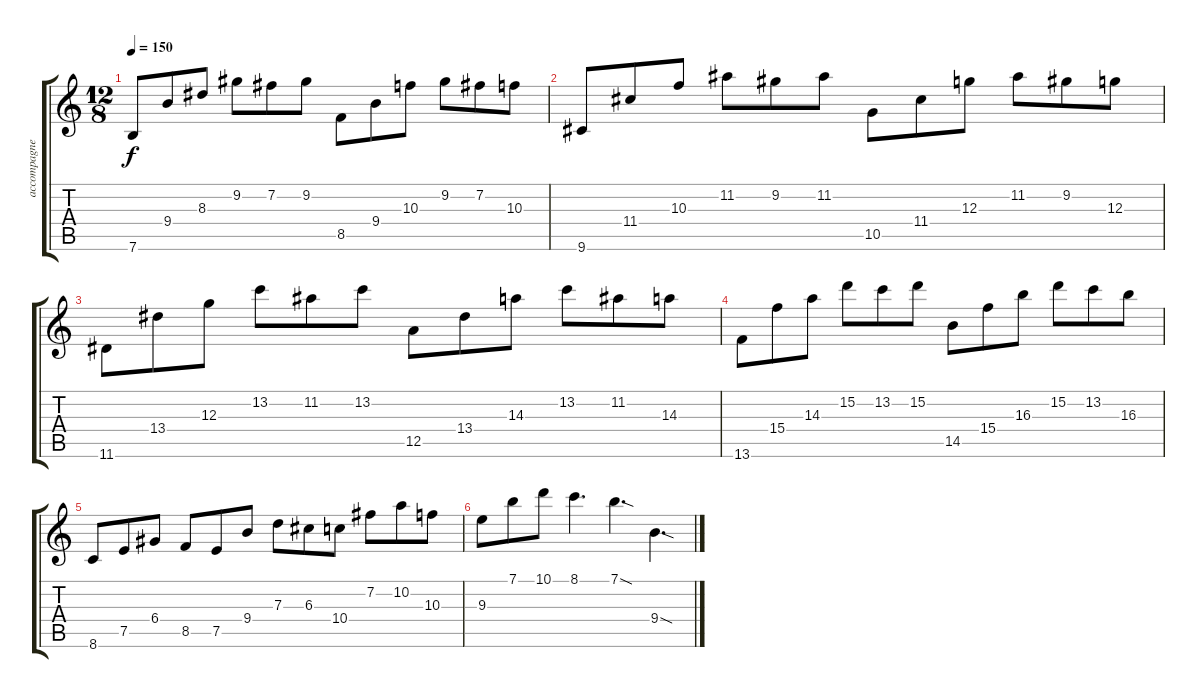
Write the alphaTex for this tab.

\track ("accompagnement" "accompagne") {instrument acousticguitarnylon}
\staff {score tabs}
\tuning (E4 B3 G3 D3 A2 E2) {hide}
\ts (12 8)
\tempo 150
\clef g2
\ks c
7.6.8{dy f} 9.4.8 8.3.8 9.2.8 7.2.8 9.2.8 8.5.8 9.4.8 10.3.8 9.2.8 7.2.8 10.3.8 |
9.6.8 11.4.8 10.3.8 11.2.8 9.2.8 11.2.8 10.5.8 11.4.8 12.3.8 11.2.8 9.2.8 12.3.8 |
11.6.8 13.4.8 12.3.8 13.2.8 11.2.8 13.2.8 12.5.8 13.4.8 14.3.8 13.2.8 11.2.8 14.3.8 |
13.6.8 15.4.8 14.3.8 15.2.8 13.2.8 15.2.8 14.5.8 15.4.8 16.3.8 15.2.8 13.2.8 16.3.8 |
8.6.8 7.5.8 6.4.8 8.5.8 7.5.8 9.4.8 7.3.8 6.3.8 10.4.8 7.2.8 10.2.8 10.3.8 |
9.3.8 7.1.8 10.1.8 8.1.4{d} 7.1{sod}.4{d} 9.4{sod}.4{d}
